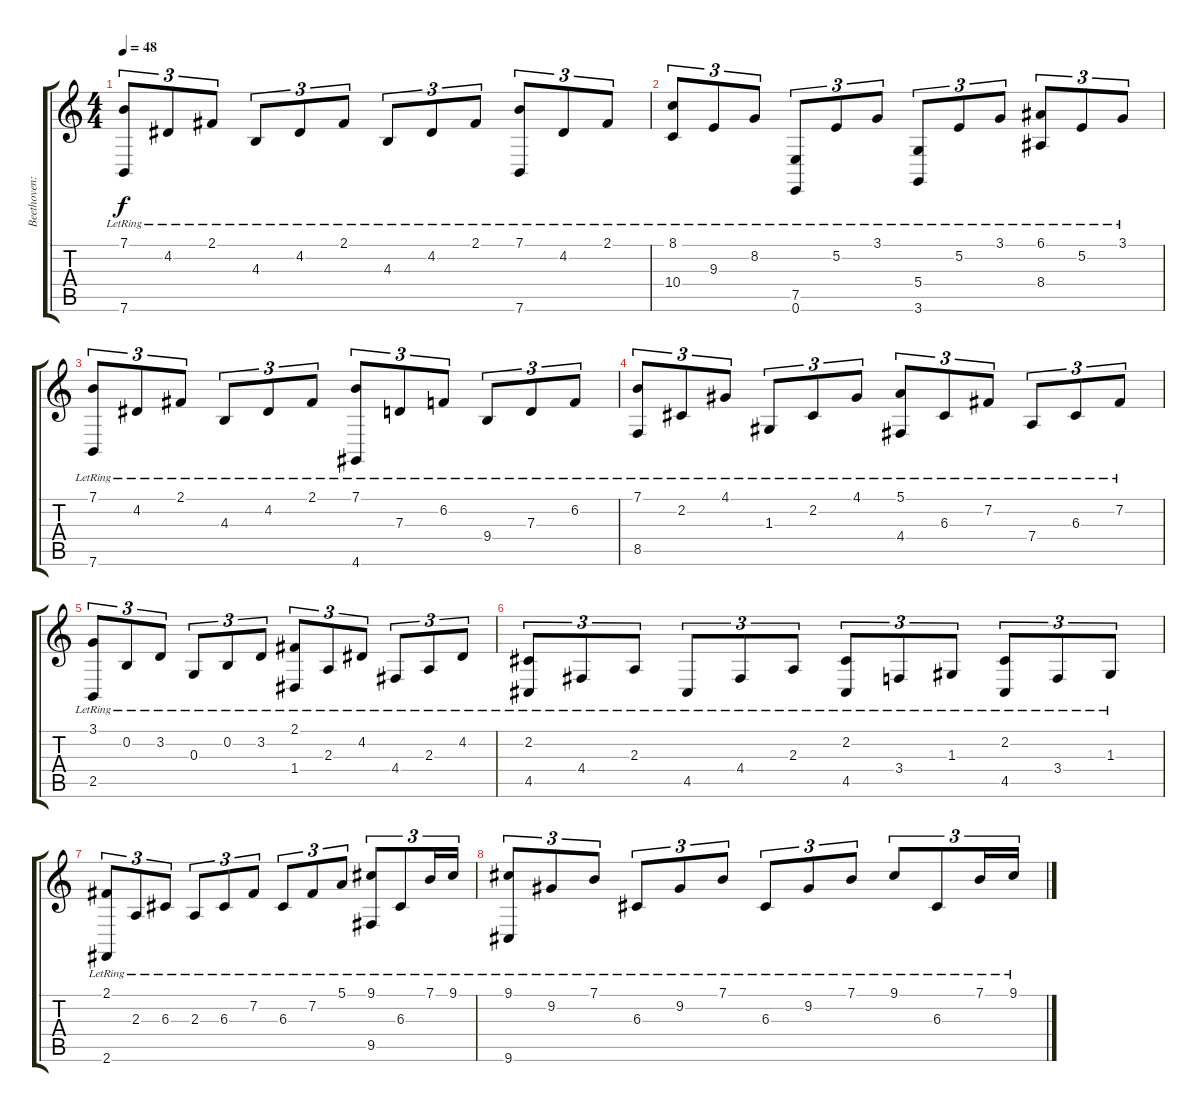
\track ("Beethoven: L and R hands" "Beethoven:") {instrument acousticgrandpiano}
\staff {score tabs}
\tuning (E4 B3 G3 D3 A2 E2) {hide}
\ts (4 4)
\tempo 48
\clef g2
\ks c
(7.1{lr} 7.6{lr}).8{tu (3 2) dy f} 4.2{lr}.8{tu (3 2)} 2.1{lr}.8{tu (3 2)} 4.3{lr}.8{tu (3 2)} 4.2{lr}.8{tu (3 2)} 2.1{lr}.8{tu (3 2)} 4.3{lr}.8{tu (3 2)} 4.2{lr}.8{tu (3 2)} 2.1{lr}.8{tu (3 2)} (7.1{lr} 7.6{lr}).8{tu (3 2)} 4.2{lr}.8{tu (3 2)} 2.1{lr}.8{tu (3 2)} |
(8.1{lr} 10.4{lr}).8{tu (3 2)} 9.3{lr}.8{tu (3 2)} 8.2{lr}.8{tu (3 2)} (7.5{lr} 0.6{lr}).8{tu (3 2)} 5.2{lr}.8{tu (3 2)} 3.1{lr}.8{tu (3 2)} (5.4{lr} 3.6{lr}).8{tu (3 2)} 5.2{lr}.8{tu (3 2)} 3.1{lr}.8{tu (3 2)} (6.1{lr} 8.4{lr}).8{tu (3 2)} 5.2{lr}.8{tu (3 2)} 3.1{lr}.8{tu (3 2)} |
(7.1{lr} 7.6{lr}).8{tu (3 2)} 4.2{lr}.8{tu (3 2)} 2.1{lr}.8{tu (3 2)} 4.3{lr}.8{tu (3 2)} 4.2{lr}.8{tu (3 2)} 2.1{lr}.8{tu (3 2)} (7.1{lr} 4.6{lr}).8{tu (3 2)} 7.3{lr}.8{tu (3 2)} 6.2{lr}.8{tu (3 2)} 9.4{lr}.8{tu (3 2)} 7.3{lr}.8{tu (3 2)} 6.2{lr}.8{tu (3 2)} |
(7.1{lr} 8.5).8{tu (3 2)} 2.2{lr}.8{tu (3 2)} 4.1{lr}.8{tu (3 2)} 1.3{lr}.8{tu (3 2)} 2.2{lr}.8{tu (3 2)} 4.1{lr}.8{tu (3 2)} (5.1{lr} 4.4{lr}).8{tu (3 2)} 6.3{lr}.8{tu (3 2)} 7.2{lr}.8{tu (3 2)} 7.4{lr}.8{tu (3 2)} 6.3{lr}.8{tu (3 2)} 7.2{lr}.8{tu (3 2)} |
(3.1{lr} 2.5{lr}).8{tu (3 2)} 0.2{lr}.8{tu (3 2)} 3.2{lr}.8{tu (3 2)} 0.3{lr}.8{tu (3 2)} 0.2{lr}.8{tu (3 2)} 3.2{lr}.8{tu (3 2)} (2.1{lr} 1.4).8{tu (3 2)} 2.3{lr}.8{tu (3 2)} 4.2{lr}.8{tu (3 2)} 4.4{lr}.8{tu (3 2)} 2.3{lr}.8{tu (3 2)} 4.2{lr}.8{tu (3 2)} |
(2.2 4.5{lr}).8{tu (3 2)} 4.4{lr}.8{tu (3 2)} 2.3{lr}.8{tu (3 2)} 4.5{lr}.8{tu (3 2)} 4.4{lr}.8{tu (3 2)} 2.3{lr}.8{tu (3 2)} (2.2{lr} 4.5{lr}).8{tu (3 2)} 3.4{lr}.8{tu (3 2)} 1.3{lr}.8{tu (3 2)} (2.2{lr} 4.5{lr}).8{tu (3 2)} 3.4{lr}.8{tu (3 2)} 1.3{lr}.8{tu (3 2)} |
(2.1{lr} 2.6{lr}).8{tu (3 2)} 2.3{lr}.8{tu (3 2)} 6.3{lr}.8{tu (3 2)} 2.3{lr}.8{tu (3 2)} 6.3{lr}.8{tu (3 2)} 7.2{lr}.8{tu (3 2)} 6.3{lr}.8{tu (3 2)} 7.2{lr}.8{tu (3 2)} 5.1{lr}.8{tu (3 2)} (9.1{lr} 9.5).8{tu (3 2)} 6.3{lr}.8{tu (3 2)} 7.1{lr}.16{tu (3 2)} 9.1{lr}.16{tu (3 2)} |
(9.1{lr} 9.6{lr}).8{tu (3 2)} 9.2{lr}.8{tu (3 2)} 7.1{lr}.8{tu (3 2)} 6.3{lr}.8{tu (3 2)} 9.2{lr}.8{tu (3 2)} 7.1{lr}.8{tu (3 2)} 6.3{lr}.8{tu (3 2)} 9.2{lr}.8{tu (3 2)} 7.1{lr}.8{tu (3 2)} 9.1{lr}.8{tu (3 2)} 6.3{lr}.8{tu (3 2)} 7.1{lr}.16{tu (3 2)} 9.1{lr}.16{tu (3 2)}
